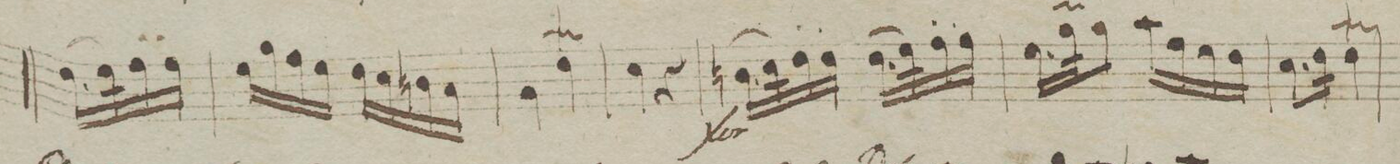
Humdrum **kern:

**kern	**dynam
*I"Clarinetto 1mo in B.	*
*clefG2	*
*k[b-e-a-]	*
*M2/4	*
(16.cc\LL	.
32dd\K)	.
16ee-'\	.
16ee-'\JJ	.
=96	=96
16dd\LL	[
16ff\	.
16ee-\	.
16dd\JJ	.
16cc\LL	.
16b-\	.
16a\	.
16g\JJ	.
=97	=97
4f\	.
4ccW\	.
=98	=98
4b-\	.
4r	.
=99	=99
(16.a\LL	f
32b-\K)	.
16cc'\	.
16cc'\JJ	.
(16.cc\LL	.
32dd\K)	.
16ee-'\	.
16ee-'\JJ	.
=100	=100
16.dd\LL	.
32ffW\JK	.
8ff\J	.
16gg\LL	.
16ee-\	.
16dd\	.
16cc\JJ	.
=101	=101
8.b-\L	.
16cc\Jk	.
4ccW\	.
=102	=102
*-	*-
